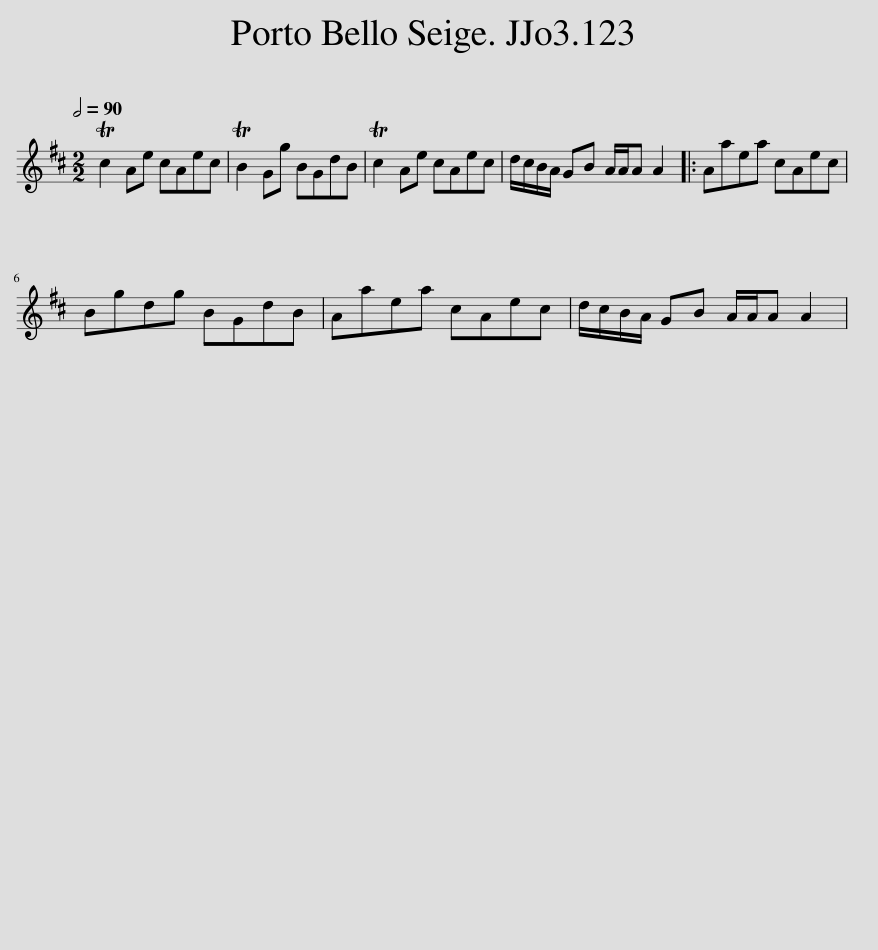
X:1
L:1/8
Q:1/2=90
M:2/2
I:linebreak $
K:D
V:1 treble
V:1
 Tc2 Ae cAec | TB2 Gg BGdB | Tc2 Ae cAec | d/c/B/A/ GB A/A/A A2 |: Aaea cAec |$ %5
 Bgdg BGdB | Aaea cAec | d/c/B/A/ GB A/A/A A2 | %8
